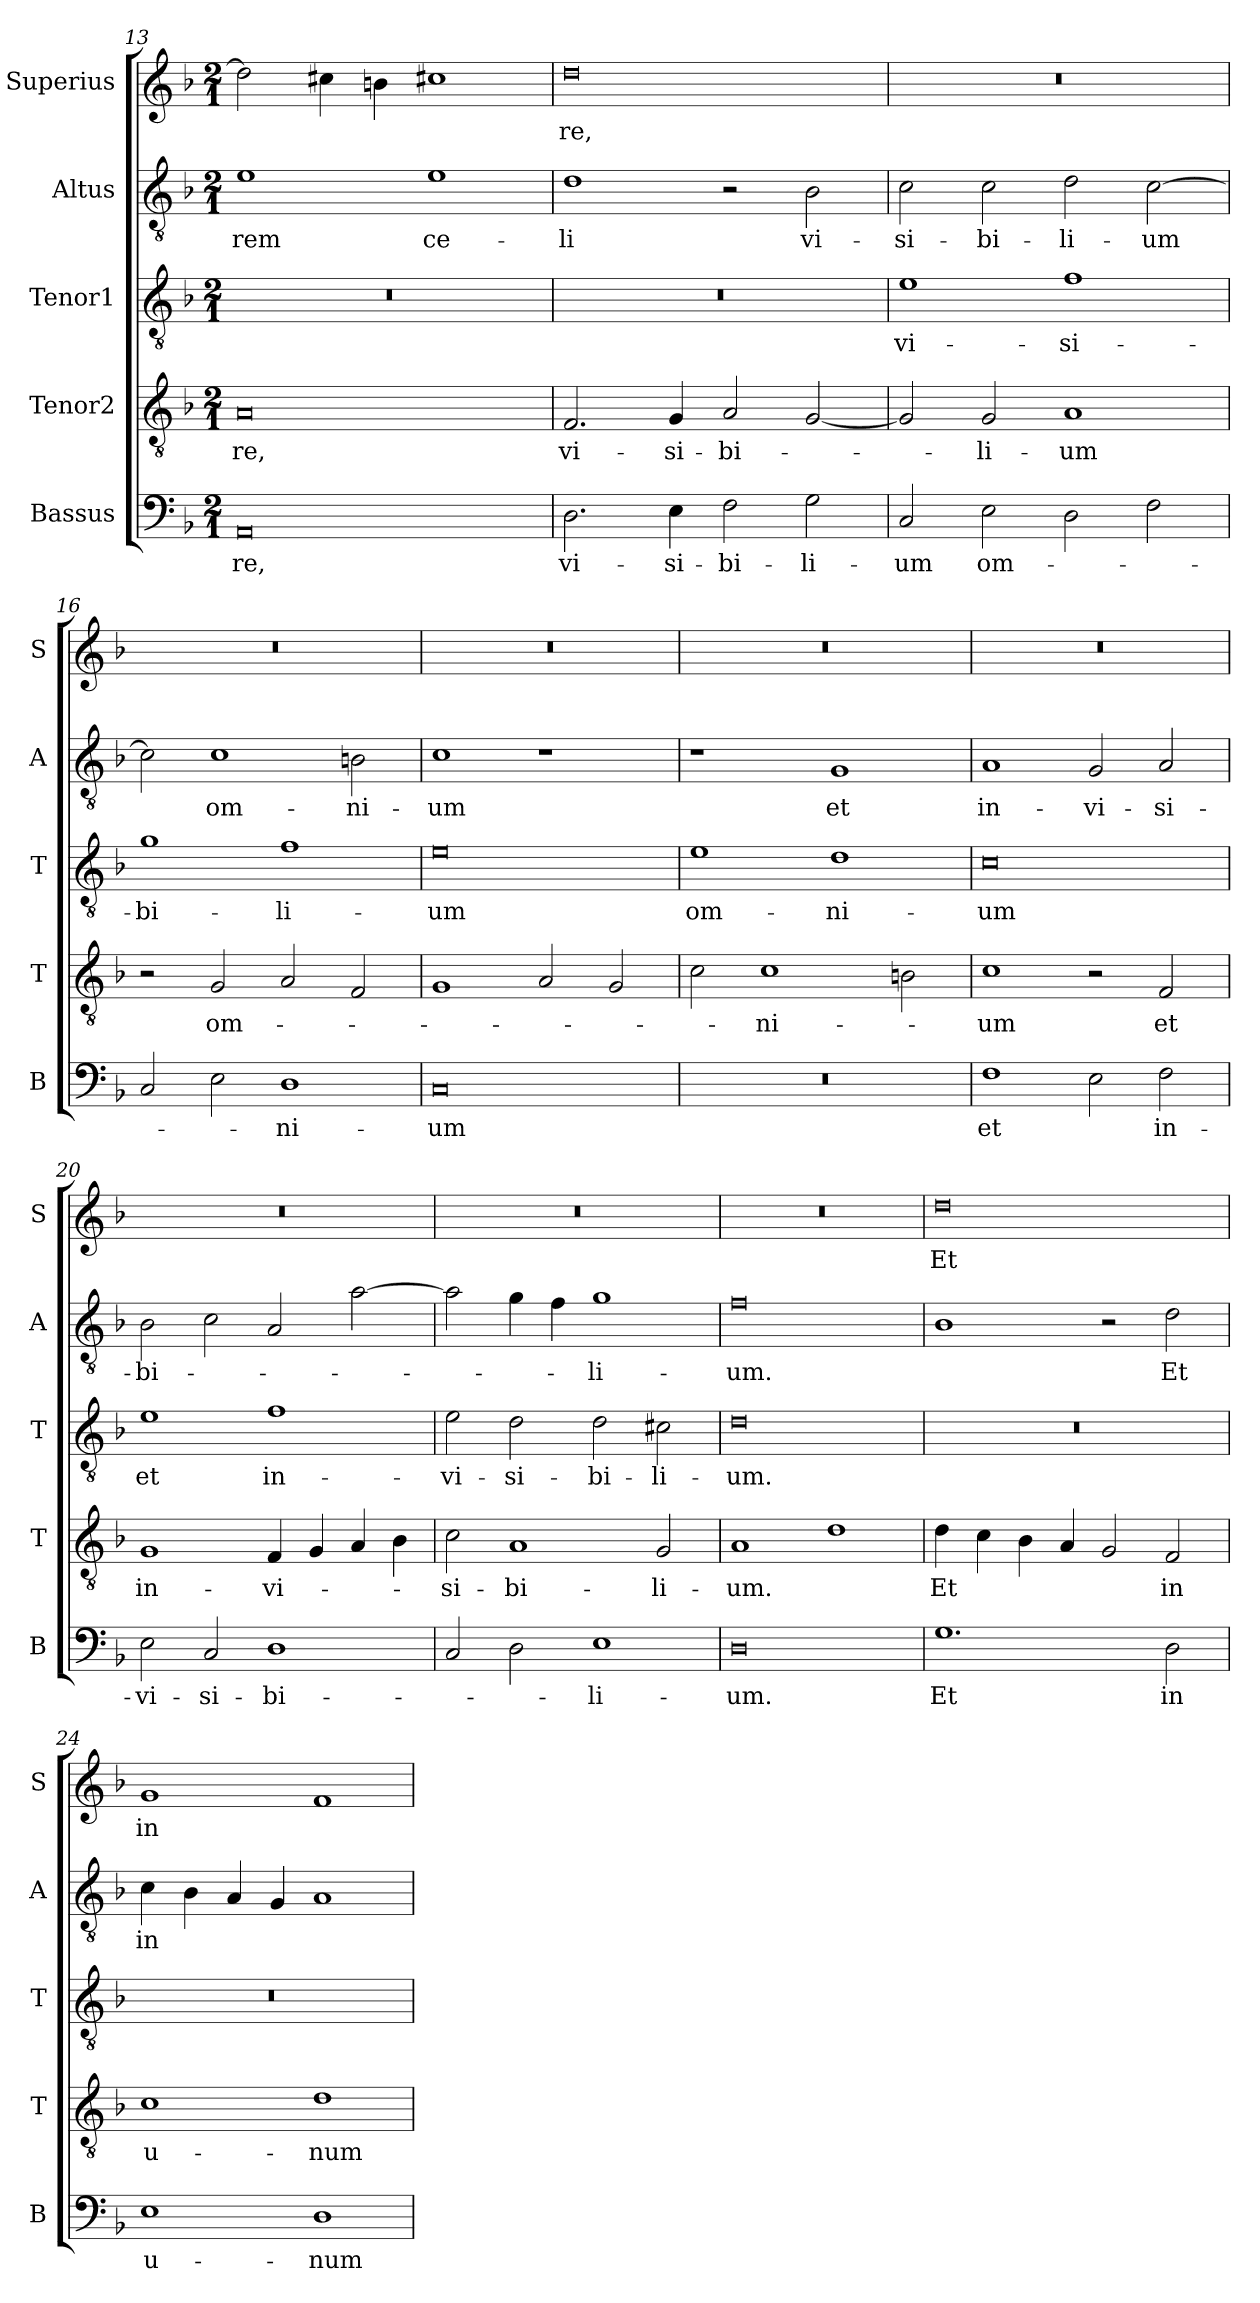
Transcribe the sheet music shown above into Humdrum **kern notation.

**kern	**text	**kern	**text	**kern	**text	**kern	**text	**kern	**text
*part5	*part5	*part4	*part4	*part3	*part3	*part2	*part2	*part1	*part1
*staff5	*staff5	*staff4	*staff4	*staff3	*staff3	*staff2	*staff2	*staff1	*staff1
*I"Bassus	*	*I"Tenor2	*	*I"Tenor1	*	*I"Altus	*	*I"Superius	*
*I'B	*	*I'T	*	*I'T	*	*I'A	*	*I'S	*
*clefF4	*	*clefGv2	*	*clefGv2	*	*clefGv2	*	*clefG2	*
*k[b-]	*	*k[b-]	*	*k[b-]	*	*k[b-]	*	*k[b-]	*
*M2/1	*	*M2/1	*	*M2/1	*	*M2/1	*	*M2/1	*
=13	=13	=13	=13	=13	=13	=13	=13	=13	=13
0AA	-re,	0A	-re,	0r	.	1e	-rem	2dd\]	.
.	.	.	.	.	.	.	.	4cc#X\	.
.	.	.	.	.	.	.	.	4bn\	.
.	.	.	.	.	.	1e	ce-	1cc#X	.
=14	=14	=14	=14	=14	=14	=14	=14	=14	=14
2.D\	vi-	2.F/	vi-	0r	.	1d	-li	0dd	-re,
4E\	-si-	4G/	-si-	.	.	.	.	.	.
2F\	-bi-	2A/	-bi-	.	.	2r	.	.	.
2G\	-li-	[2G/	.	.	.	2B-\	vi-	.	.
=15	=15	=15	=15	=15	=15	=15	=15	=15	=15
2C/	-um	2G/]	.	1e	vi-	2c\	-si-	0r	.
2E\	om-	2G/	-li-	.	.	2c\	-bi-	.	.
2D\	.	1A	-um	1f	-si-	2d\	-li-	.	.
2F\	.	.	.	.	.	[2c\	-um	.	.
=16	=16	=16	=16	=16	=16	=16	=16	=16	=16
2C/	.	2r	.	1g	-bi-	2c\]	.	0r	.
2E\	.	2G/	om-	.	.	1c	om-	.	.
1D	-ni-	2A/	.	1f	-li-	.	.	.	.
.	.	2F/	.	.	.	2Bn\	-ni-	.	.
=17	=17	=17	=17	=17	=17	=17	=17	=17	=17
0C	-um	1G	.	0e	-um	1c	-um	0r	.
.	.	2A/	.	.	.	1r	.	.	.
.	.	2G/	.	.	.	.	.	.	.
=18	=18	=18	=18	=18	=18	=18	=18	=18	=18
0r	.	2c\	.	1e	om-	1r	.	0r	.
.	.	1c	-ni-	.	.	.	.	.	.
.	.	.	.	1d	-ni-	1G	et	.	.
.	.	2Bn\	.	.	.	.	.	.	.
=19	=19	=19	=19	=19	=19	=19	=19	=19	=19
1F	et	1c	-um	0c	-um	1A	in-	0r	.
2E\	.	2r	.	.	.	2G/	-vi-	.	.
2F\	in-	2F/	et	.	.	2A/	-si-	.	.
=20	=20	=20	=20	=20	=20	=20	=20	=20	=20
2E\	-vi-	1G	in-	1e	et	2B-\	-bi-	0r	.
2C/	-si-	.	.	.	.	2c\	.	.	.
1D	-bi-	4F/	-vi-	1f	in-	2A/	.	.	.
.	.	4G/	.	.	.	.	.	.	.
.	.	4A/	.	.	.	[2a\	.	.	.
.	.	4B-\	.	.	.	.	.	.	.
=21	=21	=21	=21	=21	=21	=21	=21	=21	=21
2C/	.	2c\	-si-	2e\	-vi-	2a\]	.	0r	.
2D\	.	1A	-bi-	2d\	-si-	4g\	.	.	.
.	.	.	.	.	.	4f\	.	.	.
1E	-li-	.	.	2d\	-bi-	1g	-li-	.	.
.	.	2G/	-li-	2c#X\	-li-	.	.	.	.
=22	=22	=22	=22	=22	=22	=22	=22	=22	=22
0D	-um.	1A	-um.	0d	-um.	0f	-um.	0r	.
.	.	1d	.	.	.	.	.	.	.
=23	=23	=23	=23	=23	=23	=23	=23	=23	=23
1.G	Et	4d\	Et	0r	.	1B-	.	0dd	Et
.	.	4c\	.	.	.	.	.	.	.
.	.	4B-\	.	.	.	.	.	.	.
.	.	4A/	.	.	.	.	.	.	.
.	.	2G/	.	.	.	2r	.	.	.
2D\	in	2F/	in	.	.	2d\	Et	.	.
=24	=24	=24	=24	=24	=24	=24	=24	=24	=24
1E	u-	1c	u-	0r	.	4c\	in	1g	in
.	.	.	.	.	.	4B-\	.	.	.
.	.	.	.	.	.	4A/	.	.	.
.	.	.	.	.	.	4G/	.	.	.
1D	-num	1d	-num	.	.	1A	.	1f	.
=	=	=	=	=	=	=	=	=	=
*-	*-	*-	*-	*-	*-	*-	*-	*-	*-
